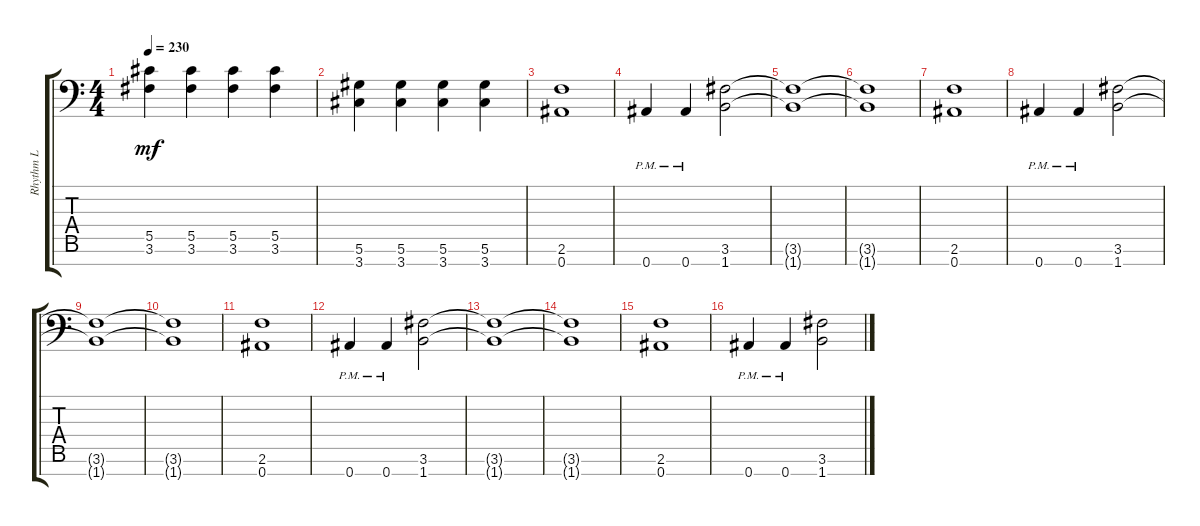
\track ("Rhythm L" "Rhythm L") {instrument distortionguitar}
\staff {score tabs}
\tuning (Eb4 Bb3 Gb3 Db3 Ab2 Eb2 Bb1) {hide}
\ts (4 4)
\tempo 230
\clef f4
\ks c
(5.5 3.6).4{dy mf} (5.5 3.6).4 (5.5 3.6).4 (5.5 3.6).4 |
(5.6 3.7).4 (5.6 3.7).4 (5.6 3.7).4 (5.6 3.7).4 |
(2.6 0.7).1 |
0.7{pm}.4 0.7{pm}.4 (3.6 1.7).2 |
(3.6{t} 1.7{t}).1 |
(3.6{t} 1.7{t}).1 |
(2.6 0.7).1 |
0.7{pm}.4 0.7{pm}.4 (3.6 1.7).2 |
(3.6{t} 1.7{t}).1 |
(3.6{t} 1.7{t}).1 |
(2.6 0.7).1 |
0.7{pm}.4 0.7{pm}.4 (3.6 1.7).2 |
(3.6{t} 1.7{t}).1 |
(3.6{t} 1.7{t}).1 |
(2.6 0.7).1 |
0.7{pm}.4 0.7{pm}.4 (3.6 1.7).2
